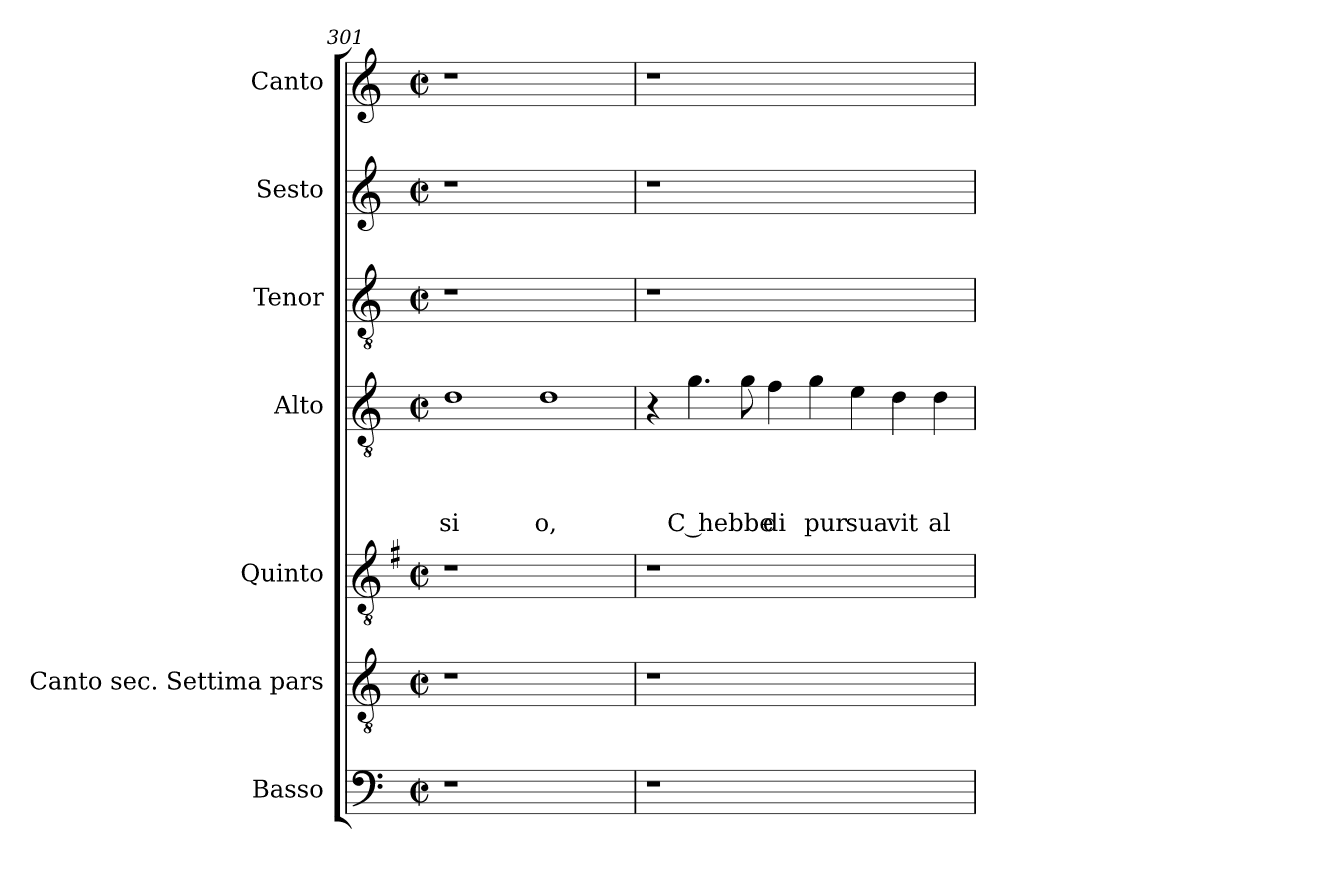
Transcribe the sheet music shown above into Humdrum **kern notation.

**kern	**kern	**kern	**kern	**text	**text	**text	**text	**kern	**kern	**kern
*part7	*part6	*part5	*part4	*part4	*part4	*part4	*part4	*part3	*part2	*part1
*staff7	*staff6	*staff5	*staff4	*staff4	*staff4	*staff4	*staff4	*staff3	*staff2	*staff1
*I"Basso	*I"Canto sec. Settima pars	*I"Quinto	*I"Alto	*	*	*	*	*I"Tenor	*I"Sesto	*I"Canto
*	*	*I'Quinto	*I'Alto	*	*	*	*	*I'Tenor	*I'Sesto	*I'Canto
*clefF4	*clefGv2	*clefGv2	*clefGv2	*	*	*	*	*clefGv2	*clefG2	*clefG2
*k[]	*k[]	*k[f#]	*k[]	*	*	*	*	*k[]	*k[]	*k[]
*C:	*C:	*G:	*C:	*	*	*	*	*C:	*C:	*C:
*M2/2	*M2/2	*M2/2	*M2/2	*	*	*	*	*M2/2	*M2/2	*M2/2
*met(c|)	*met(c|)	*met(c|)	*met(c|)	*	*	*	*	*met(c|)	*met(c|)	*met(c|)
=301	=301	=301	=301	=301	=301	=301	=301	=301	=301	=301
!	!	!	!	!	!	!	!LO:LY:b	!	!	!
1r	1r	1r	1d	.	.	.	si	1r	1r	1r
!	!	!	!	!	!	!	!LO:LY:b	!	!	!
1ryy	1ryy	1ryy	1d	.	.	.	o,	1ryy	1ryy	1ryy
=302	=302	=302	=302	=302	=302	=302	=302	=302	=302	=302
1r	1r	1r	4r	.	.	.	.	1r	1r	1r
!	!	!	!	!	!	!	!LO:LY:b:rj	!	!	!
.	.	.	4.g\	.	.	.	C hebbe	.	.	.
.	.	.	8g\	.	.	.	.	.	.	.
!	!	!	!	!	!	!	!LO:LY:b	!	!	!
.	.	.	4f\	.	.	.	di	.	.	.
!	!	!	!	!	!	!	!LO:LY:b	!	!	!
1ryy	1ryy	1ryy	4g\	.	.	.	pur	1ryy	1ryy	1ryy
!	!	!	!	!	!	!	!LO:LY:b	!	!	!
.	.	.	4e\	.	.	.	sua	.	.	.
!	!	!	!	!	!	!	!LO:LY:b	!	!	!
.	.	.	4d\	.	.	.	vit	.	.	.
!	!	!	!	!	!	!	!LO:LY:b	!	!	!
.	.	.	4d\	.	.	.	al	.	.	.
=	=	=	=	=	=	=	=	=	=	=
*-	*-	*-	*-	*-	*-	*-	*-	*-	*-	*-
